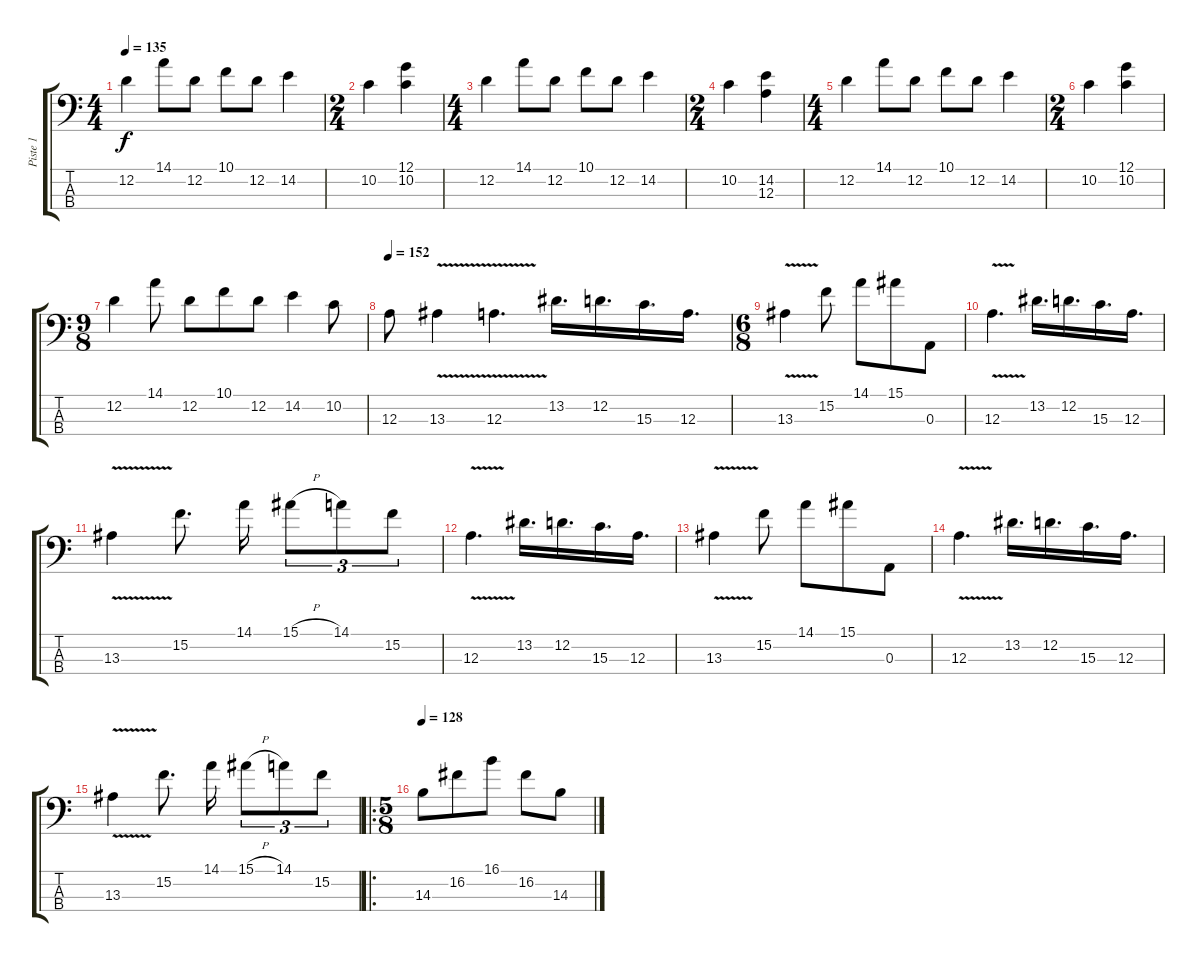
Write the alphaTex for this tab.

\track ("Piste 1" "Piste 1") {instrument distortionguitar}
\staff {score tabs}
\tuning (G2 D2 A1 E1) {hide}
\ts (4 4)
\tempo 135
\clef f4
\ks c
12.2.4{dy f} 14.1.8 12.2.8 10.1.8 12.2.8 14.2.4 |
\ts (2 4)
10.2.4 (12.1 10.2).4 |
\ts (4 4)
12.2.4 14.1.8 12.2.8 10.1.8 12.2.8 14.2.4 |
\ts (2 4)
10.2.4 (14.2 12.3).4 |
\ts (4 4)
12.2.4 14.1.8 12.2.8 10.1.8 12.2.8 14.2.4 |
\ts (2 4)
10.2.4 (12.1 10.2).4 |
\ts (9 8)
12.2.4 14.1.8 12.2.8 10.1.8 12.2.8 14.2.4 10.2.8 |
\tempo 152
12.3.8 13.3{v}.4 12.3{v}.4{d} 13.2.16{d} 12.2.16{d} 15.3.16{d} 12.3.16{d} |
\ts (6 8)
13.3{v}.4 15.2.8 14.1.8 15.1.8 0.3.8 |
12.3{v}.4{d} 13.2.16{d} 12.2.16{d} 15.3.16{d} 12.3.16{d} |
13.3{v}.4 15.2.8{d} 14.1.16 15.1{h}.8{tu (3 2)} 14.1.8{tu (3 2)} 15.2.8{tu (3 2)} |
12.3{v}.4{d} 13.2.16{d} 12.2.16{d} 15.3.16{d} 12.3.16{d} |
13.3{v}.4 15.2.8 14.1.8 15.1.8 0.3.8 |
12.3{v}.4{d} 13.2.16{d} 12.2.16{d} 15.3.16{d} 12.3.16{d} |
13.3{v}.4 15.2.8{d} 14.1.16 15.1{h}.8{tu (3 2)} 14.1.8{tu (3 2)} 15.2.8{tu (3 2)} |
\ro
\ts (5 8)
\tempo 128
14.3.8 16.2.8 16.1.8 16.2.8 14.3.8
